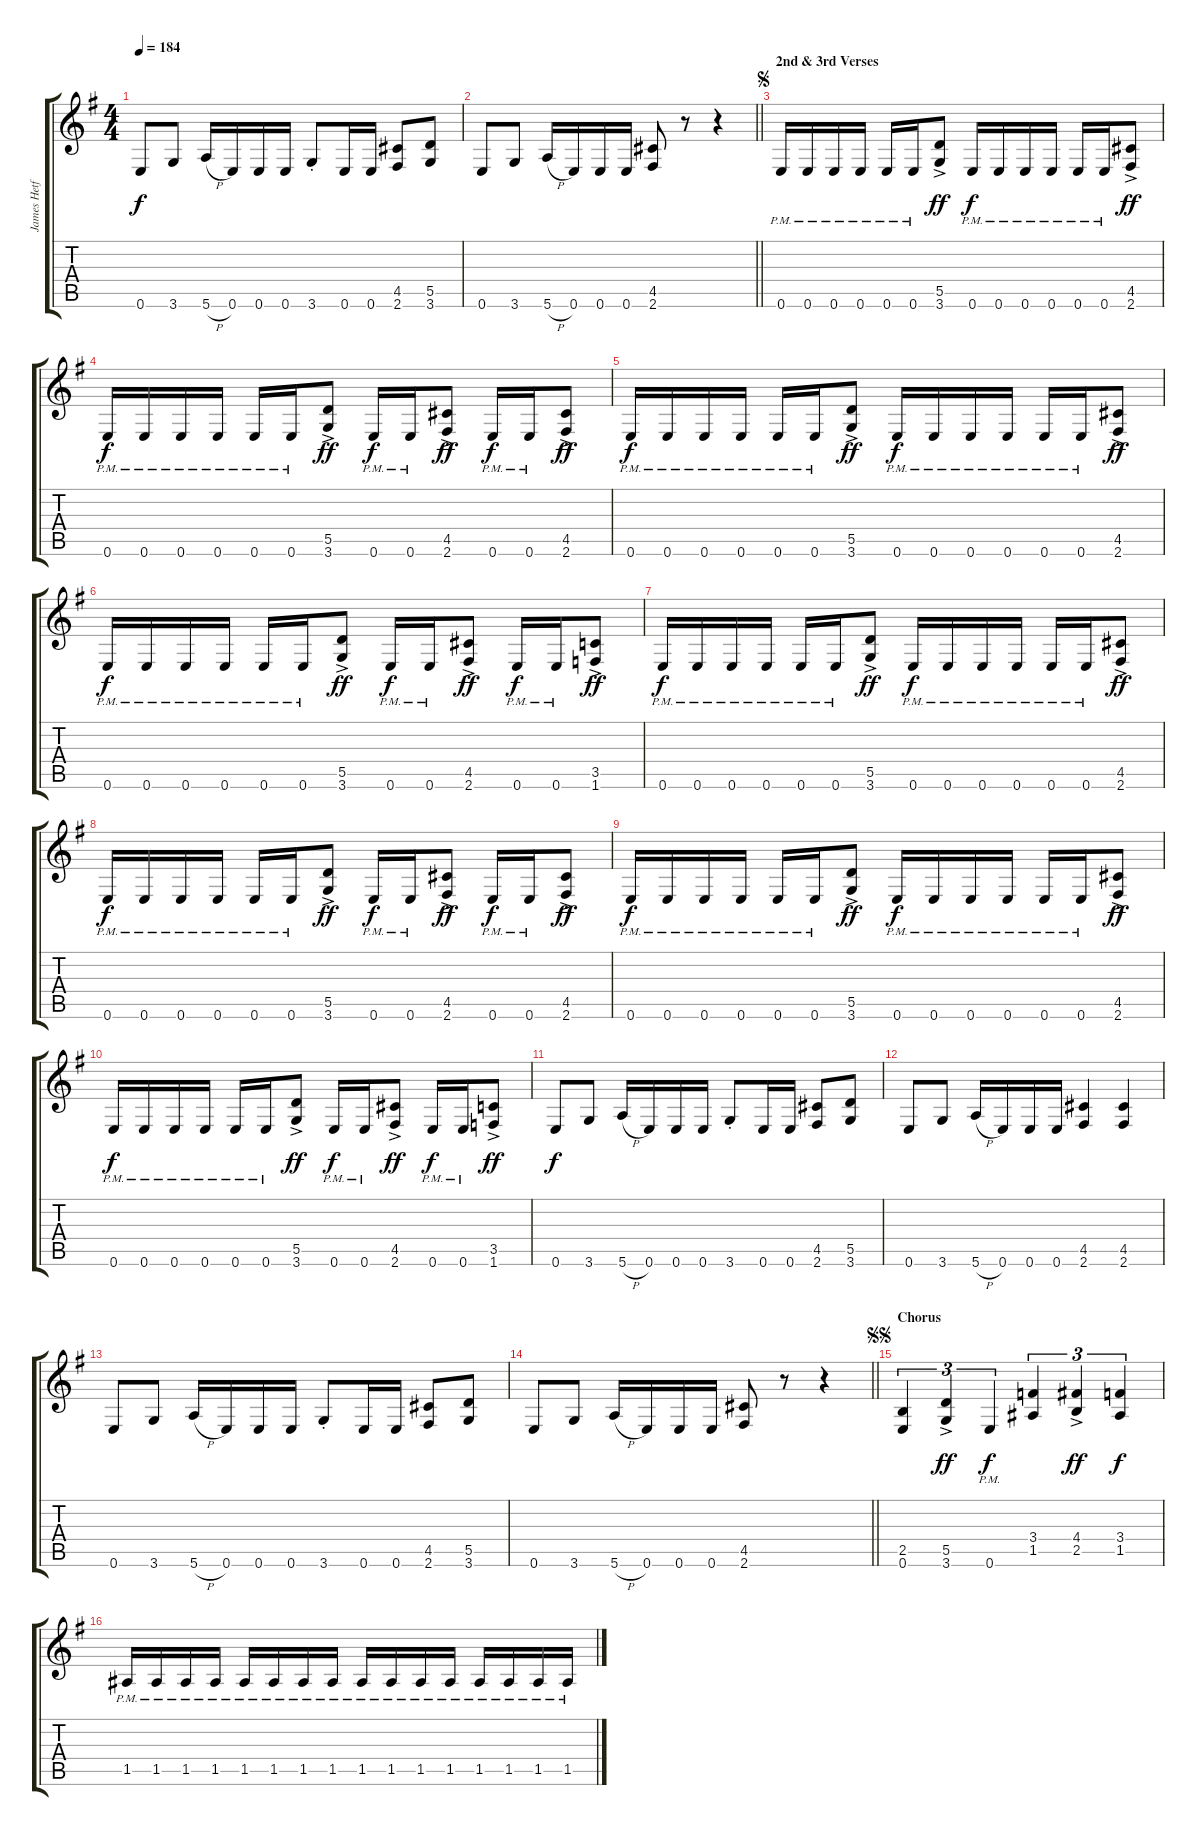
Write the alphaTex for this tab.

\track ("James Hetfield" "James Hetf") {instrument distortionguitar}
\staff {score tabs}
\tuning (E4 B3 G3 D3 A2 E2) {hide}
\ts (4 4)
\tempo 184
\clef g2
\ks g
0.6.8{dy f} 3.6.8 5.6{h}.16 0.6.16 0.6.16 0.6.16 3.6{st}.8 0.6.16 0.6.16 (4.5 2.6).8 (5.5 3.6).8 |
\barLineRight lightlight
0.6.8 3.6.8 5.6{h}.16 0.6.16 0.6.16 0.6.16 (4.5 2.6).8 r.8 r.4 |
\section ("" "2nd & 3rd Verses")
\jump segno
0.6{pm}.16 0.6{pm}.16 0.6{pm}.16 0.6{pm}.16 0.6{pm}.16 0.6{pm}.16 (5.5{ac} 3.6{ac}).8{dy ff} 0.6{pm}.16{dy f} 0.6{pm}.16 0.6{pm}.16 0.6{pm}.16 0.6{pm}.16 0.6{pm}.16 (4.5{ac} 2.6{ac}).8{dy ff} |
0.6{pm}.16{dy f} 0.6{pm}.16 0.6{pm}.16 0.6{pm}.16 0.6{pm}.16 0.6{pm}.16 (5.5{ac} 3.6{ac}).8{dy ff} 0.6{pm}.16{dy f} 0.6{pm}.16 (4.5{ac} 2.6{ac}).8{dy ff} 0.6{pm}.16{dy f} 0.6{pm}.16 (4.5{ac} 2.6{ac}).8{dy ff} |
0.6{pm}.16{dy f} 0.6{pm}.16 0.6{pm}.16 0.6{pm}.16 0.6{pm}.16 0.6{pm}.16 (5.5{ac} 3.6{ac}).8{dy ff} 0.6{pm}.16{dy f} 0.6{pm}.16 0.6{pm}.16 0.6{pm}.16 0.6{pm}.16 0.6{pm}.16 (4.5{ac} 2.6{ac}).8{dy ff} |
0.6{pm}.16{dy f} 0.6{pm}.16 0.6{pm}.16 0.6{pm}.16 0.6{pm}.16 0.6{pm}.16 (5.5{ac} 3.6{ac}).8{dy ff} 0.6{pm}.16{dy f} 0.6{pm}.16 (4.5{ac} 2.6{ac}).8{dy ff} 0.6{pm}.16{dy f} 0.6{pm}.16 (3.5{ac} 1.6{ac}).8{dy ff} |
0.6{pm}.16{dy f} 0.6{pm}.16 0.6{pm}.16 0.6{pm}.16 0.6{pm}.16 0.6{pm}.16 (5.5{ac} 3.6{ac}).8{dy ff} 0.6{pm}.16{dy f} 0.6{pm}.16 0.6{pm}.16 0.6{pm}.16 0.6{pm}.16 0.6{pm}.16 (4.5{ac} 2.6{ac}).8{dy ff} |
0.6{pm}.16{dy f} 0.6{pm}.16 0.6{pm}.16 0.6{pm}.16 0.6{pm}.16 0.6{pm}.16 (5.5{ac} 3.6{ac}).8{dy ff} 0.6{pm}.16{dy f} 0.6{pm}.16 (4.5{ac} 2.6{ac}).8{dy ff} 0.6{pm}.16{dy f} 0.6{pm}.16 (4.5{ac} 2.6{ac}).8{dy ff} |
0.6{pm}.16{dy f} 0.6{pm}.16 0.6{pm}.16 0.6{pm}.16 0.6{pm}.16 0.6{pm}.16 (5.5{ac} 3.6{ac}).8{dy ff} 0.6{pm}.16{dy f} 0.6{pm}.16 0.6{pm}.16 0.6{pm}.16 0.6{pm}.16 0.6{pm}.16 (4.5{ac} 2.6{ac}).8{dy ff} |
0.6{pm}.16{dy f} 0.6{pm}.16 0.6{pm}.16 0.6{pm}.16 0.6{pm}.16 0.6{pm}.16 (5.5{ac} 3.6{ac}).8{dy ff} 0.6{pm}.16{dy f} 0.6{pm}.16 (4.5{ac} 2.6{ac}).8{dy ff} 0.6{pm}.16{dy f} 0.6{pm}.16 (3.5{ac} 1.6{ac}).8{dy ff} |
0.6.8{dy f} 3.6.8 5.6{h}.16 0.6.16 0.6.16 0.6.16 3.6{st}.8 0.6.16 0.6.16 (4.5 2.6).8 (5.5 3.6).8 |
0.6.8 3.6.8 5.6{h}.16 0.6.16 0.6.16 0.6.16 (4.5 2.6).4 (4.5 2.6).4 |
0.6.8 3.6.8 5.6{h}.16 0.6.16 0.6.16 0.6.16 3.6{st}.8 0.6.16 0.6.16 (4.5 2.6).8 (5.5 3.6).8 |
\barLineRight lightlight
0.6.8 3.6.8 5.6{h}.16 0.6.16 0.6.16 0.6.16 (4.5 2.6).8 r.8 r.4 |
\section ("" "Chorus")
\jump segnosegno
(2.5 0.6).4{tu (3 2)} (5.5{ac} 3.6{ac}).4{tu (3 2) dy ff} 0.6{pm}.4{tu (3 2) dy f} (3.4 1.5).4{tu (3 2)} (4.4{ac} 2.5{ac}).4{tu (3 2) dy ff} (3.4 1.5).4{tu (3 2) dy f} |
1.5{pm}.16 1.5{pm}.16 1.5{pm}.16 1.5{pm}.16 1.5{pm}.16 1.5{pm}.16 1.5{pm}.16 1.5{pm}.16 1.5{pm}.16 1.5{pm}.16 1.5{pm}.16 1.5{pm}.16 1.5{pm}.16 1.5{pm}.16 1.5{pm}.16 1.5{pm}.16
